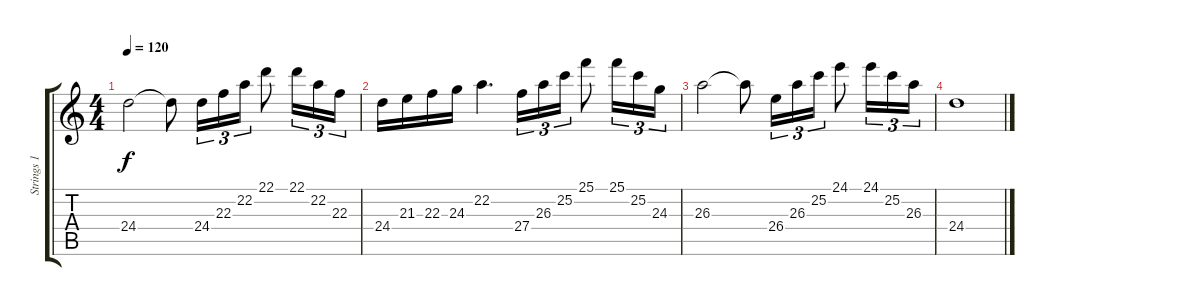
\track ("Strings 1" "Strings 1") {instrument stringensemble1}
\staff {score tabs}
\tuning (E4 B3 G3 D3 A2 E2) {hide}
\ts (4 4)
\tempo 120
\clef g2
\ks c
24.4.2{dy f} 24.4{t}.8 24.4.16{tu (3 2)} 22.3.16{tu (3 2)} 22.2.16{tu (3 2)} 22.1.8 22.1.16{tu (3 2)} 22.2.16{tu (3 2)} 22.3.16{tu (3 2)} |
24.4.16 21.3.16 22.3.16 24.3.16 22.2.4{d} 27.4.16{tu (3 2)} 26.3.16{tu (3 2)} 25.2.16{tu (3 2)} 25.1.8 25.1.16{tu (3 2)} 25.2.16{tu (3 2)} 24.3.16{tu (3 2)} |
26.3.2 26.3{t}.8 26.4.16{tu (3 2)} 26.3.16{tu (3 2)} 25.2.16{tu (3 2)} 24.1.8 24.1.16{tu (3 2)} 25.2.16{tu (3 2)} 26.3.16{tu (3 2)} |
24.4.1
